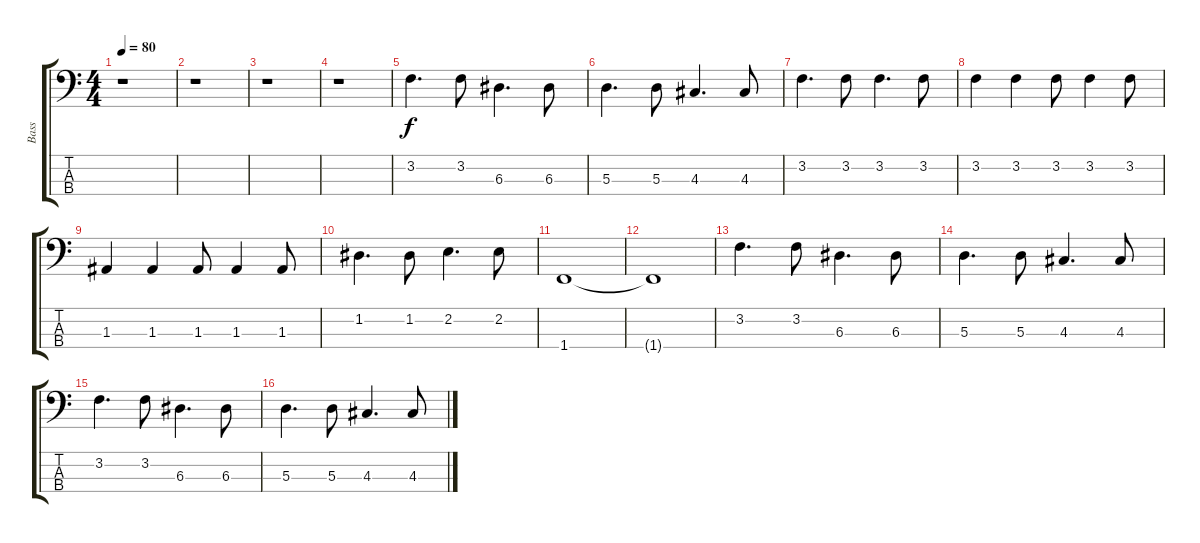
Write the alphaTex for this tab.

\track ("Bass" "Bass") {instrument electricbassfinger}
\staff {score tabs}
\tuning (G2 D2 A1 E1) {hide}
\ts (4 4)
\tempo 80
\clef f4
\ks c
r.1{dy f instrument electricbassfinger} |
r.1 |
r.1 |
r.1 |
3.2.4{d} 3.2.8 6.3.4{d} 6.3.8 |
5.3.4{d} 5.3.8 4.3.4{d} 4.3.8 |
3.2.4{d} 3.2.8 3.2.4{d} 3.2.8 |
3.2.4 3.2.4 3.2.8 3.2.4 3.2.8 |
1.3.4 1.3.4 1.3.8 1.3.4 1.3.8 |
1.2.4{d} 1.2.8 2.2.4{d} 2.2.8 |
1.4.1 |
1.4{t}.1 |
3.2.4{d} 3.2.8 6.3.4{d} 6.3.8 |
5.3.4{d} 5.3.8 4.3.4{d} 4.3.8 |
3.2.4{d} 3.2.8 6.3.4{d} 6.3.8 |
5.3.4{d} 5.3.8 4.3.4{d} 4.3.8
